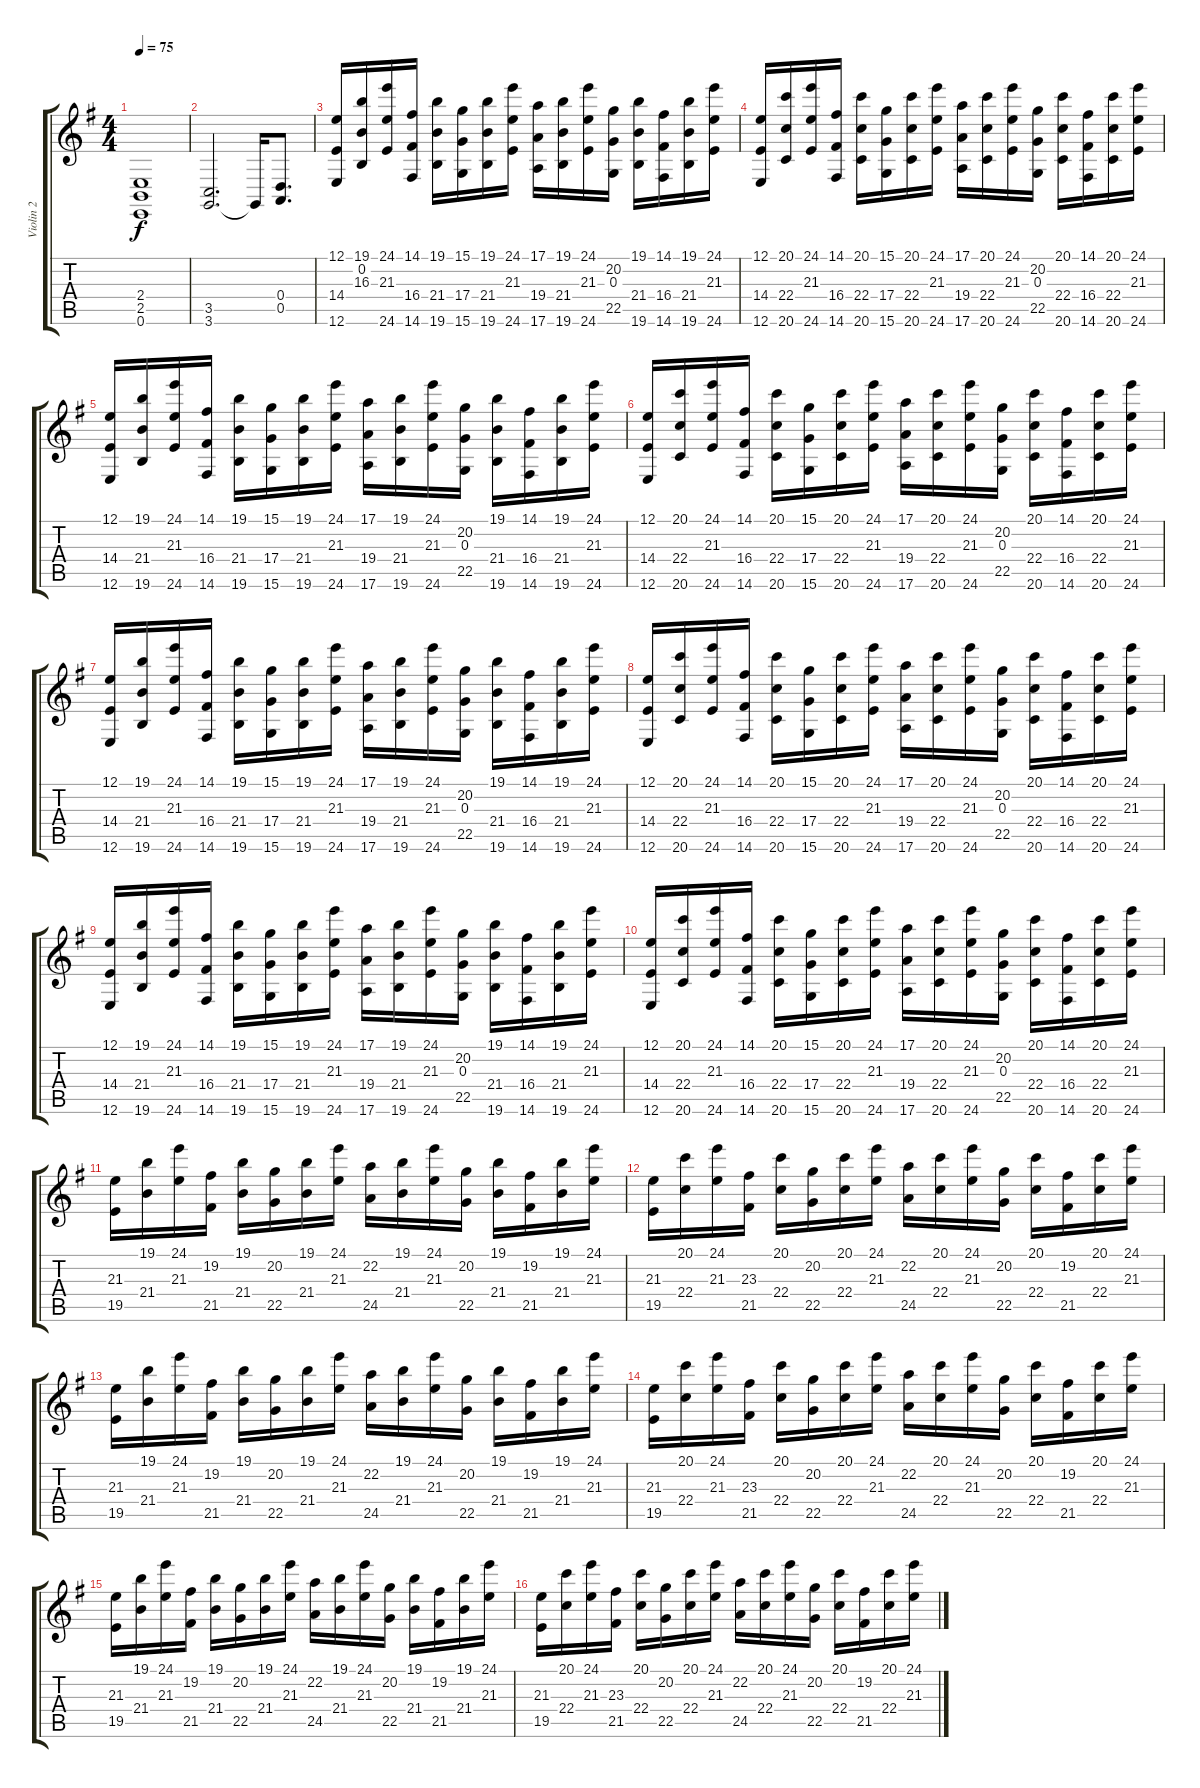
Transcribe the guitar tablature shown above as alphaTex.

\track ("Violin 2" "Violin 2") {instrument stringensemble1}
\staff {score tabs}
\tuning (E4 B3 G3 D3 A2 E2) {hide}
\ts (4 4)
\tempo 75
\clef g2
\ks eminor
(2.4 2.5 0.6).1{dy f} |
(3.5 3.6).2{d} 3.6{t}.16 (0.4 0.5).8{d} |
(12.1 14.4 12.6).16{volume 13} (19.1 0.2 16.3).16 (24.1 21.3 24.6).16 (14.1 16.4 14.6).16 (19.1 21.4 19.6).16 (15.1 17.4 15.6).16 (19.1 21.4 19.6).16 (24.1 21.3 24.6).16 (17.1 19.4 17.6).16 (19.1 21.4 19.6).16 (24.1 21.3 24.6).16 (20.2 0.3 22.5).16 (19.1 21.4 19.6).16 (14.1 16.4 14.6).16 (19.1 21.4 19.6).16 (24.1 21.3 24.6).16 |
(12.1 14.4 12.6).16 (20.1 22.4 20.6).16 (24.1 21.3 24.6).16 (14.1 16.4 14.6).16 (20.1 22.4 20.6).16 (15.1 17.4 15.6).16 (20.1 22.4 20.6).16 (24.1 21.3 24.6).16 (17.1 19.4 17.6).16 (20.1 22.4 20.6).16 (24.1 21.3 24.6).16 (20.2 0.3 22.5).16 (20.1 22.4 20.6).16 (14.1 16.4 14.6).16 (20.1 22.4 20.6).16 (24.1 21.3 24.6).16 |
(12.1 14.4 12.6).16 (19.1 21.4 19.6).16 (24.1 21.3 24.6).16 (14.1 16.4 14.6).16 (19.1 21.4 19.6).16 (15.1 17.4 15.6).16 (19.1 21.4 19.6).16 (24.1 21.3 24.6).16 (17.1 19.4 17.6).16 (19.1 21.4 19.6).16 (24.1 21.3 24.6).16 (20.2 0.3 22.5).16 (19.1 21.4 19.6).16 (14.1 16.4 14.6).16 (19.1 21.4 19.6).16 (24.1 21.3 24.6).16 |
(12.1 14.4 12.6).16 (20.1 22.4 20.6).16 (24.1 21.3 24.6).16 (14.1 16.4 14.6).16 (20.1 22.4 20.6).16 (15.1 17.4 15.6).16 (20.1 22.4 20.6).16 (24.1 21.3 24.6).16 (17.1 19.4 17.6).16 (20.1 22.4 20.6).16 (24.1 21.3 24.6).16 (20.2 0.3 22.5).16 (20.1 22.4 20.6).16 (14.1 16.4 14.6).16 (20.1 22.4 20.6).16 (24.1 21.3 24.6).16 |
(12.1 14.4 12.6).16{volume 13} (19.1 21.4 19.6).16 (24.1 21.3 24.6).16 (14.1 16.4 14.6).16 (19.1 21.4 19.6).16 (15.1 17.4 15.6).16 (19.1 21.4 19.6).16 (24.1 21.3 24.6).16 (17.1 19.4 17.6).16 (19.1 21.4 19.6).16 (24.1 21.3 24.6).16 (20.2 0.3 22.5).16 (19.1 21.4 19.6).16 (14.1 16.4 14.6).16 (19.1 21.4 19.6).16 (24.1 21.3 24.6).16 |
(12.1 14.4 12.6).16 (20.1 22.4 20.6).16 (24.1 21.3 24.6).16 (14.1 16.4 14.6).16 (20.1 22.4 20.6).16 (15.1 17.4 15.6).16 (20.1 22.4 20.6).16 (24.1 21.3 24.6).16 (17.1 19.4 17.6).16 (20.1 22.4 20.6).16 (24.1 21.3 24.6).16 (20.2 0.3 22.5).16 (20.1 22.4 20.6).16 (14.1 16.4 14.6).16 (20.1 22.4 20.6).16 (24.1 21.3 24.6).16 |
(12.1 14.4 12.6).16 (19.1 21.4 19.6).16 (24.1 21.3 24.6).16 (14.1 16.4 14.6).16 (19.1 21.4 19.6).16 (15.1 17.4 15.6).16 (19.1 21.4 19.6).16 (24.1 21.3 24.6).16 (17.1 19.4 17.6).16 (19.1 21.4 19.6).16 (24.1 21.3 24.6).16 (20.2 0.3 22.5).16 (19.1 21.4 19.6).16 (14.1 16.4 14.6).16 (19.1 21.4 19.6).16 (24.1 21.3 24.6).16 |
(12.1 14.4 12.6).16 (20.1 22.4 20.6).16 (24.1 21.3 24.6).16 (14.1 16.4 14.6).16 (20.1 22.4 20.6).16 (15.1 17.4 15.6).16 (20.1 22.4 20.6).16 (24.1 21.3 24.6).16 (17.1 19.4 17.6).16 (20.1 22.4 20.6).16 (24.1 21.3 24.6).16 (20.2 0.3 22.5).16 (20.1 22.4 20.6).16 (14.1 16.4 14.6).16 (20.1 22.4 20.6).16 (24.1 21.3 24.6).16 |
(21.3 19.5).16{volume 13 instrument stringensemble1} (19.1 21.4).16 (24.1 21.3).16 (19.2 21.5).16 (19.1 21.4).16 (20.2 22.5).16 (19.1 21.4).16 (24.1 21.3).16 (22.2 24.5).16 (19.1 21.4).16 (24.1 21.3).16 (20.2 22.5).16 (19.1 21.4).16 (19.2 21.5).16 (19.1 21.4).16 (24.1 21.3).16 |
(21.3 19.5).16 (20.1 22.4).16 (24.1 21.3).16 (23.3 21.5).16 (20.1 22.4).16 (20.2 22.5).16 (20.1 22.4).16 (24.1 21.3).16 (22.2 24.5).16 (20.1 22.4).16 (24.1 21.3).16 (20.2 22.5).16 (20.1 22.4).16 (19.2 21.5).16 (20.1 22.4).16 (24.1 21.3).16 |
(21.3 19.5).16{volume 13} (19.1 21.4).16{volume 13} (24.1 21.3).16{volume 12} (19.2 21.5).16{volume 12} (19.1 21.4).16{volume 12} (20.2 22.5).16{volume 12} (19.1 21.4).16{volume 12} (24.1 21.3).16{volume 11} (22.2 24.5).16{volume 11} (19.1 21.4).16{volume 11} (24.1 21.3).16{volume 11} (20.2 22.5).16{volume 11} (19.1 21.4).16{volume 10} (19.2 21.5).16{volume 10} (19.1 21.4).16{volume 10} (24.1 21.3).16{volume 10} |
(21.3 19.5).16{volume 10} (20.1 22.4).16{volume 9} (24.1 21.3).16{volume 9} (23.3 21.5).16{volume 9} (20.1 22.4).16{volume 9} (20.2 22.5).16{volume 9} (20.1 22.4).16{volume 8} (24.1 21.3).16{volume 8} (22.2 24.5).16{volume 8} (20.1 22.4).16{volume 8} (24.1 21.3).16{volume 8} (20.2 22.5).16{volume 7} (20.1 22.4).16{volume 7} (19.2 21.5).16{volume 7} (20.1 22.4).16{volume 7} (24.1 21.3).16{volume 7} |
(21.3 19.5).16{volume 6} (19.1 21.4).16{volume 6} (24.1 21.3).16{volume 6} (19.2 21.5).16{volume 6} (19.1 21.4).16{volume 6} (20.2 22.5).16{volume 5} (19.1 21.4).16{volume 5} (24.1 21.3).16{volume 5} (22.2 24.5).16{volume 5} (19.1 21.4).16{volume 5} (24.1 21.3).16{volume 4} (20.2 22.5).16{volume 4} (19.1 21.4).16{volume 4} (19.2 21.5).16{volume 4} (19.1 21.4).16{volume 4} (24.1 21.3).16{volume 3} |
(21.3 19.5).16{volume 3} (20.1 22.4).16{volume 3} (24.1 21.3).16{volume 3} (23.3 21.5).16{volume 3} (20.1 22.4).16{volume 2} (20.2 22.5).16{volume 2} (20.1 22.4).16{volume 2} (24.1 21.3).16{volume 2} (22.2 24.5).16{volume 2} (20.1 22.4).16{volume 1} (24.1 21.3).16{volume 1} (20.2 22.5).16{volume 1} (20.1 22.4).16{volume 1} (19.2 21.5).16{volume 1} (20.1 22.4).16{volume 0} (24.1 21.3).16{volume 0}
